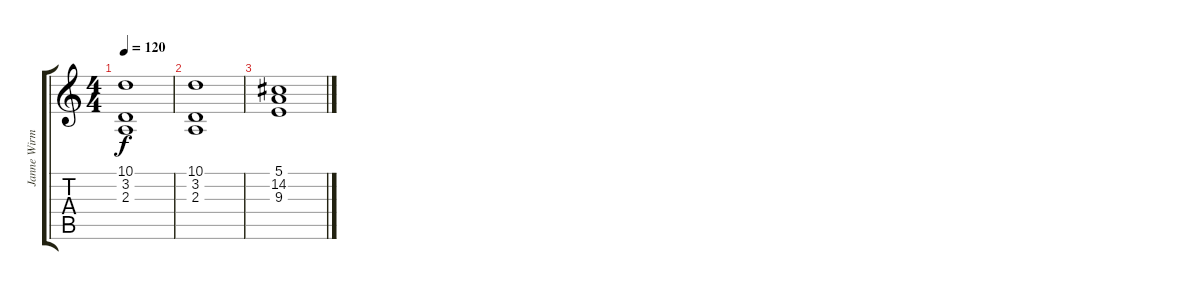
\track ("Janne Wirman 2" "Janne Wirm") {instrument choiraahs}
\staff {score tabs}
\tuning (E4 B3 G3 D3 A2 D2) {hide}
\ts (4 4)
\tempo 120
\clef g2
\ks c
(10.1 3.2 2.3).1{dy f} |
(10.1 3.2 2.3).1 |
(5.1 14.2 9.3).1
